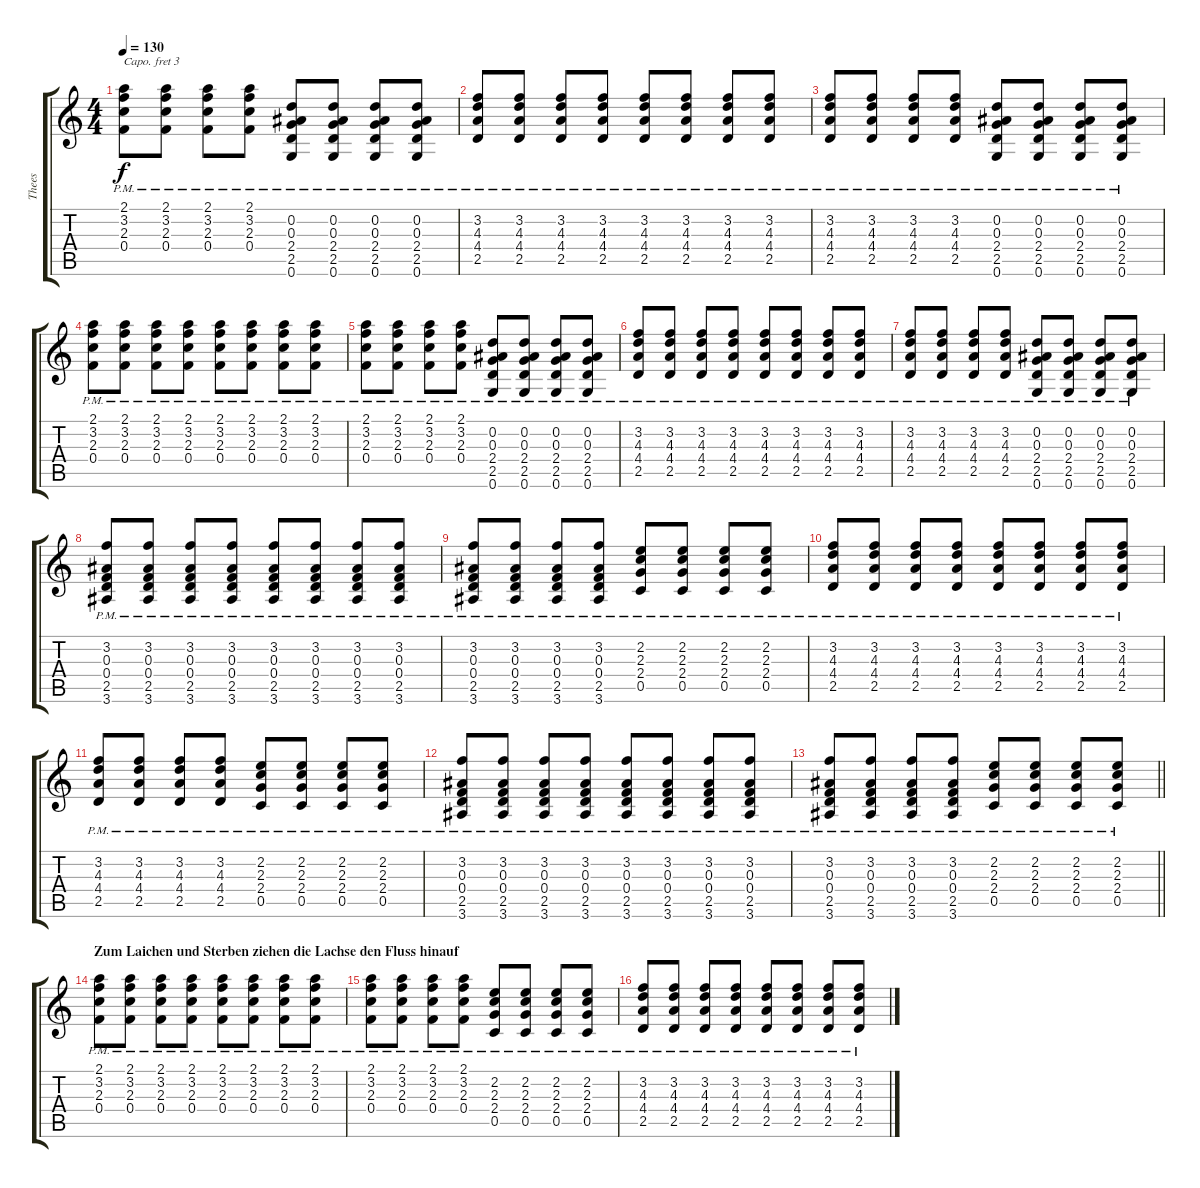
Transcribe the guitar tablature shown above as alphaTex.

\track ("Thees" "Thees") {instrument acousticguitarsteel}
\staff {score tabs}
\capo 3
\tuning (E4 B3 G3 D3 A2 E2) {hide}
\ts (4 4)
\tempo 130
\clef g2
\ks c
(2.1{pm} 3.2{pm} 2.3{pm} 0.4{pm}).8{dy f} (2.1{pm} 3.2{pm} 2.3{pm} 0.4{pm}).8 (2.1{pm} 3.2{pm} 2.3{pm} 0.4{pm}).8 (2.1{pm} 3.2{pm} 2.3{pm} 0.4{pm}).8 (0.2{pm} 0.3{pm} 2.4{pm} 2.5{pm} 0.6{pm}).8 (0.2{pm} 0.3{pm} 2.4{pm} 2.5{pm} 0.6{pm}).8 (0.2{pm} 0.3{pm} 2.4{pm} 2.5{pm} 0.6{pm}).8 (0.2{pm} 0.3{pm} 2.4{pm} 2.5{pm} 0.6{pm}).8 |
(3.2{pm} 4.3{pm} 4.4{pm} 2.5{pm}).8 (3.2{pm} 4.3{pm} 4.4{pm} 2.5{pm}).8 (3.2{pm} 4.3{pm} 4.4{pm} 2.5{pm}).8 (3.2{pm} 4.3{pm} 4.4{pm} 2.5{pm}).8 (3.2{pm} 4.3{pm} 4.4{pm} 2.5{pm}).8 (3.2{pm} 4.3{pm} 4.4{pm} 2.5{pm}).8 (3.2{pm} 4.3{pm} 4.4{pm} 2.5{pm}).8 (3.2{pm} 4.3{pm} 4.4{pm} 2.5{pm}).8 |
(3.2{pm} 4.3{pm} 4.4{pm} 2.5{pm}).8 (3.2{pm} 4.3{pm} 4.4{pm} 2.5{pm}).8 (3.2{pm} 4.3{pm} 4.4{pm} 2.5{pm}).8 (3.2{pm} 4.3{pm} 4.4{pm} 2.5{pm}).8 (0.2{pm} 0.3{pm} 2.4{pm} 2.5{pm} 0.6{pm}).8 (0.2{pm} 0.3{pm} 2.4{pm} 2.5{pm} 0.6{pm}).8 (0.2{pm} 0.3{pm} 2.4{pm} 2.5{pm} 0.6{pm}).8 (0.2{pm} 0.3{pm} 2.4{pm} 2.5{pm} 0.6{pm}).8 |
(2.1{pm} 3.2{pm} 2.3{pm} 0.4{pm}).8 (2.1{pm} 3.2{pm} 2.3{pm} 0.4{pm}).8 (2.1{pm} 3.2{pm} 2.3{pm} 0.4{pm}).8 (2.1{pm} 3.2{pm} 2.3{pm} 0.4{pm}).8 (2.1{pm} 3.2{pm} 2.3{pm} 0.4{pm}).8 (2.1{pm} 3.2{pm} 2.3{pm} 0.4{pm}).8 (2.1{pm} 3.2{pm} 2.3{pm} 0.4{pm}).8 (2.1{pm} 3.2{pm} 2.3{pm} 0.4{pm}).8 |
(2.1{pm} 3.2{pm} 2.3{pm} 0.4{pm}).8 (2.1{pm} 3.2{pm} 2.3{pm} 0.4{pm}).8 (2.1{pm} 3.2{pm} 2.3{pm} 0.4{pm}).8 (2.1{pm} 3.2{pm} 2.3{pm} 0.4{pm}).8 (0.2{pm} 0.3{pm} 2.4{pm} 2.5{pm} 0.6{pm}).8 (0.2{pm} 0.3{pm} 2.4{pm} 2.5{pm} 0.6{pm}).8 (0.2{pm} 0.3{pm} 2.4{pm} 2.5{pm} 0.6{pm}).8 (0.2{pm} 0.3{pm} 2.4{pm} 2.5{pm} 0.6{pm}).8 |
(3.2{pm} 4.3{pm} 4.4{pm} 2.5{pm}).8 (3.2{pm} 4.3{pm} 4.4{pm} 2.5{pm}).8 (3.2{pm} 4.3{pm} 4.4{pm} 2.5{pm}).8 (3.2{pm} 4.3{pm} 4.4{pm} 2.5{pm}).8 (3.2{pm} 4.3{pm} 4.4{pm} 2.5{pm}).8 (3.2{pm} 4.3{pm} 4.4{pm} 2.5{pm}).8 (3.2{pm} 4.3{pm} 4.4{pm} 2.5{pm}).8 (3.2{pm} 4.3{pm} 4.4{pm} 2.5{pm}).8 |
(3.2{pm} 4.3{pm} 4.4{pm} 2.5{pm}).8 (3.2{pm} 4.3{pm} 4.4{pm} 2.5{pm}).8 (3.2{pm} 4.3{pm} 4.4{pm} 2.5{pm}).8 (3.2{pm} 4.3{pm} 4.4{pm} 2.5{pm}).8 (0.2{pm} 0.3{pm} 2.4{pm} 2.5{pm} 0.6{pm}).8 (0.2{pm} 0.3{pm} 2.4{pm} 2.5{pm} 0.6{pm}).8 (0.2{pm} 0.3{pm} 2.4{pm} 2.5{pm} 0.6{pm}).8 (0.2{pm} 0.3{pm} 2.4{pm} 2.5{pm} 0.6{pm}).8 |
(3.2{pm} 0.3{pm} 0.4{pm} 2.5{pm} 3.6{pm}).8 (3.2{pm} 0.3{pm} 0.4{pm} 2.5{pm} 3.6{pm}).8 (3.2{pm} 0.3{pm} 0.4{pm} 2.5{pm} 3.6{pm}).8 (3.2{pm} 0.3{pm} 0.4{pm} 2.5{pm} 3.6{pm}).8 (3.2{pm} 0.3{pm} 0.4{pm} 2.5{pm} 3.6{pm}).8 (3.2{pm} 0.3{pm} 0.4{pm} 2.5{pm} 3.6{pm}).8 (3.2{pm} 0.3{pm} 0.4{pm} 2.5{pm} 3.6{pm}).8 (3.2{pm} 0.3{pm} 0.4{pm} 2.5{pm} 3.6{pm}).8 |
(3.2{pm} 0.3{pm} 0.4{pm} 2.5{pm} 3.6{pm}).8 (3.2{pm} 0.3{pm} 0.4{pm} 2.5{pm} 3.6{pm}).8 (3.2{pm} 0.3{pm} 0.4{pm} 2.5{pm} 3.6{pm}).8 (3.2{pm} 0.3{pm} 0.4{pm} 2.5{pm} 3.6{pm}).8 (2.2{pm} 2.3{pm} 2.4{pm} 0.5{pm}).8 (2.2{pm} 2.3{pm} 2.4{pm} 0.5{pm}).8 (2.2{pm} 2.3{pm} 2.4{pm} 0.5{pm}).8 (2.2{pm} 2.3{pm} 2.4{pm} 0.5{pm}).8 |
(3.2{pm} 4.3{pm} 4.4{pm} 2.5{pm}).8 (3.2{pm} 4.3{pm} 4.4{pm} 2.5{pm}).8 (3.2{pm} 4.3{pm} 4.4{pm} 2.5{pm}).8 (3.2{pm} 4.3{pm} 4.4{pm} 2.5{pm}).8 (3.2{pm} 4.3{pm} 4.4{pm} 2.5{pm}).8 (3.2{pm} 4.3{pm} 4.4{pm} 2.5{pm}).8 (3.2{pm} 4.3{pm} 4.4{pm} 2.5{pm}).8 (3.2{pm} 4.3{pm} 4.4{pm} 2.5{pm}).8 |
(3.2{pm} 4.3{pm} 4.4{pm} 2.5{pm}).8 (3.2{pm} 4.3{pm} 4.4{pm} 2.5{pm}).8 (3.2{pm} 4.3{pm} 4.4{pm} 2.5{pm}).8 (3.2{pm} 4.3{pm} 4.4{pm} 2.5{pm}).8 (2.2{pm} 2.3{pm} 2.4{pm} 0.5{pm}).8 (2.2{pm} 2.3{pm} 2.4{pm} 0.5{pm}).8 (2.2{pm} 2.3{pm} 2.4{pm} 0.5{pm}).8 (2.2{pm} 2.3{pm} 2.4{pm} 0.5{pm}).8 |
(3.2{pm} 0.3{pm} 0.4{pm} 2.5{pm} 3.6{pm}).8 (3.2{pm} 0.3{pm} 0.4{pm} 2.5{pm} 3.6{pm}).8 (3.2{pm} 0.3{pm} 0.4{pm} 2.5{pm} 3.6{pm}).8 (3.2{pm} 0.3{pm} 0.4{pm} 2.5{pm} 3.6{pm}).8 (3.2{pm} 0.3{pm} 0.4{pm} 2.5{pm} 3.6{pm}).8 (3.2{pm} 0.3{pm} 0.4{pm} 2.5{pm} 3.6{pm}).8 (3.2{pm} 0.3{pm} 0.4{pm} 2.5{pm} 3.6{pm}).8 (3.2{pm} 0.3{pm} 0.4{pm} 2.5{pm} 3.6{pm}).8 |
\barLineRight lightlight
(3.2{pm} 0.3{pm} 0.4{pm} 2.5{pm} 3.6{pm}).8 (3.2{pm} 0.3{pm} 0.4{pm} 2.5{pm} 3.6{pm}).8 (3.2{pm} 0.3{pm} 0.4{pm} 2.5{pm} 3.6{pm}).8 (3.2{pm} 0.3{pm} 0.4{pm} 2.5{pm} 3.6{pm}).8 (2.2{pm} 2.3{pm} 2.4{pm} 0.5{pm}).8 (2.2{pm} 2.3{pm} 2.4{pm} 0.5{pm}).8 (2.2{pm} 2.3{pm} 2.4{pm} 0.5{pm}).8 (2.2{pm} 2.3{pm} 2.4{pm} 0.5{pm}).8 |
\section ("" "Zum Laichen und Sterben ziehen die Lachse den Fluss hinauf")
(2.1{pm} 3.2{pm} 2.3{pm} 0.4{pm}).8 (2.1{pm} 3.2{pm} 2.3{pm} 0.4{pm}).8 (2.1{pm} 3.2{pm} 2.3{pm} 0.4{pm}).8 (2.1{pm} 3.2{pm} 2.3{pm} 0.4{pm}).8 (2.1{pm} 3.2{pm} 2.3{pm} 0.4{pm}).8 (2.1{pm} 3.2{pm} 2.3{pm} 0.4{pm}).8 (2.1{pm} 3.2{pm} 2.3{pm} 0.4{pm}).8 (2.1{pm} 3.2{pm} 2.3{pm} 0.4{pm}).8 |
(2.1{pm} 3.2{pm} 2.3{pm} 0.4{pm}).8 (2.1{pm} 3.2{pm} 2.3{pm} 0.4{pm}).8 (2.1{pm} 3.2{pm} 2.3{pm} 0.4{pm}).8 (2.1{pm} 3.2{pm} 2.3{pm} 0.4{pm}).8 (2.2{pm} 2.3{pm} 2.4{pm} 0.5{pm}).8 (2.2{pm} 2.3{pm} 2.4{pm} 0.5{pm}).8 (2.2{pm} 2.3{pm} 2.4{pm} 0.5{pm}).8 (2.2{pm} 2.3{pm} 2.4{pm} 0.5{pm}).8 |
(3.2{pm} 4.3{pm} 4.4{pm} 2.5{pm}).8 (3.2{pm} 4.3{pm} 4.4{pm} 2.5{pm}).8 (3.2{pm} 4.3{pm} 4.4{pm} 2.5{pm}).8 (3.2{pm} 4.3{pm} 4.4{pm} 2.5{pm}).8 (3.2{pm} 4.3{pm} 4.4{pm} 2.5{pm}).8 (3.2{pm} 4.3{pm} 4.4{pm} 2.5{pm}).8 (3.2{pm} 4.3{pm} 4.4{pm} 2.5{pm}).8 (3.2{pm} 4.3{pm} 4.4{pm} 2.5{pm}).8
